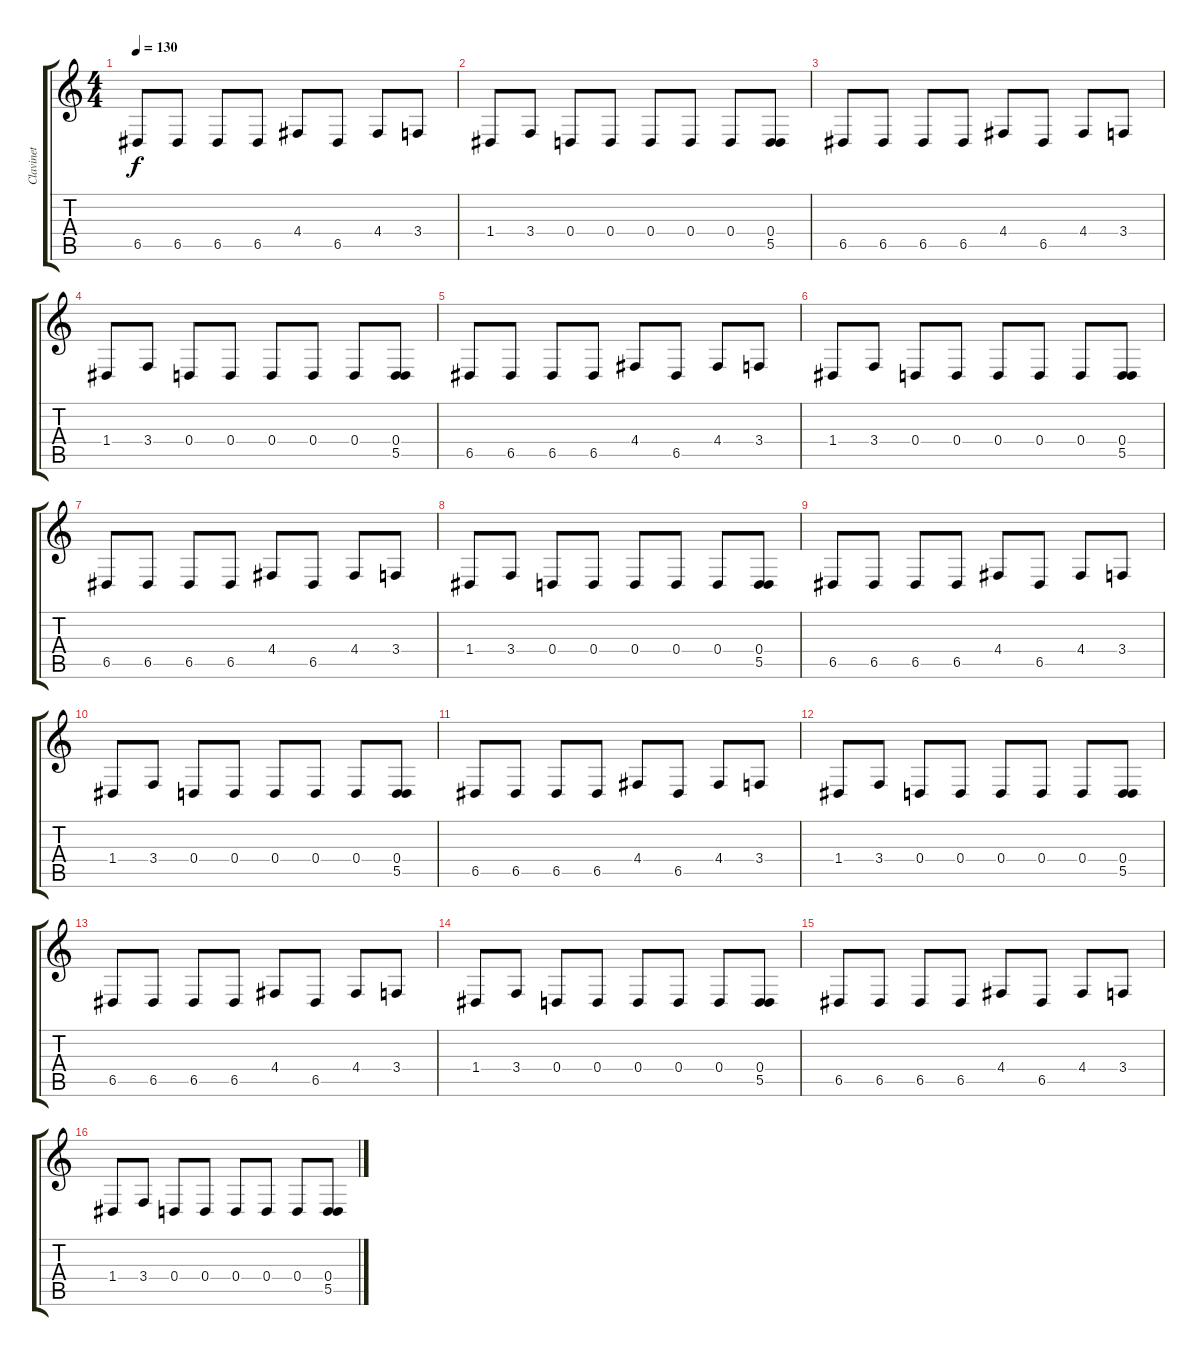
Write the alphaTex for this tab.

\track ("Clavinet" "Clavinet") {instrument clavinet}
\staff {score tabs}
\tuning (E4 B3 G3 D3 A2 E2) {hide}
\ts (4 4)
\tempo 130
\clef g2
\ks c
6.5.8{dy f} 6.5.8 6.5.8 6.5.8 4.4.8 6.5.8 4.4.8 3.4.8 |
1.4.8 3.4.8 0.4.8 0.4.8 0.4.8 0.4.8 0.4.8 (0.4 5.5).8 |
6.5.8 6.5.8 6.5.8 6.5.8 4.4.8 6.5.8 4.4.8 3.4.8 |
1.4.8 3.4.8 0.4.8 0.4.8 0.4.8 0.4.8 0.4.8 (0.4 5.5).8 |
6.5.8 6.5.8 6.5.8 6.5.8 4.4.8 6.5.8 4.4.8 3.4.8 |
1.4.8 3.4.8 0.4.8 0.4.8 0.4.8 0.4.8 0.4.8 (0.4 5.5).8 |
6.5.8 6.5.8 6.5.8 6.5.8 4.4.8 6.5.8 4.4.8 3.4.8 |
1.4.8 3.4.8 0.4.8 0.4.8 0.4.8 0.4.8 0.4.8 (0.4 5.5).8 |
6.5.8 6.5.8 6.5.8 6.5.8 4.4.8 6.5.8 4.4.8 3.4.8 |
1.4.8 3.4.8 0.4.8 0.4.8 0.4.8 0.4.8 0.4.8 (0.4 5.5).8 |
6.5.8 6.5.8 6.5.8 6.5.8 4.4.8 6.5.8 4.4.8 3.4.8 |
1.4.8 3.4.8 0.4.8 0.4.8 0.4.8 0.4.8 0.4.8 (0.4 5.5).8 |
6.5.8 6.5.8 6.5.8 6.5.8 4.4.8 6.5.8 4.4.8 3.4.8 |
1.4.8 3.4.8 0.4.8 0.4.8 0.4.8 0.4.8 0.4.8 (0.4 5.5).8 |
6.5.8 6.5.8 6.5.8 6.5.8 4.4.8 6.5.8 4.4.8 3.4.8 |
1.4.8 3.4.8 0.4.8 0.4.8 0.4.8 0.4.8 0.4.8 (0.4 5.5).8
